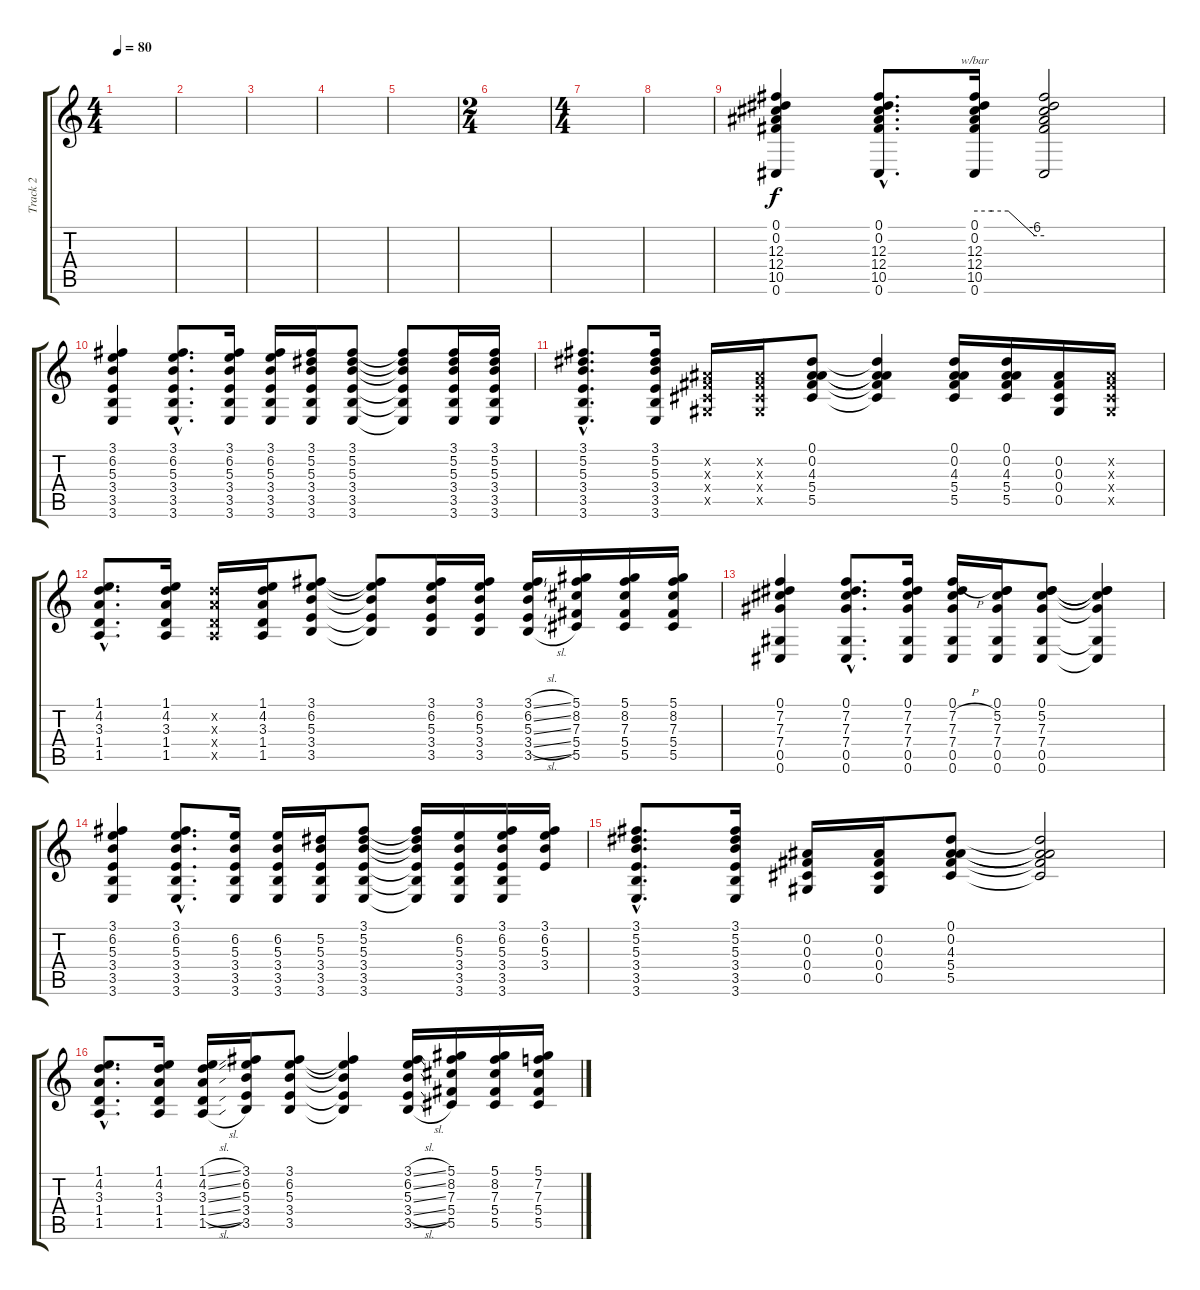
\track ("Track 2" "Track 2") {instrument electricguitarjazz}
\staff {score tabs}
\tuning (Eb4 Bb3 Gb3 Db3 Ab2 Db2) {hide}
\ts (4 4)
\tempo 80
\clef g2
\ks c
|
|
|
|
|
\ts (2 4)
|
\ts (4 4)
|
|
(0.1 0.2 12.3 12.4 10.5 0.6).4 (0.1{hac} 0.2{hac} 12.3{hac} 12.4{hac} 10.5{hac} 0.6{hac}).8{d} (0.1 0.2 12.3 12.4 10.5 0.6).16{tbe (custom default 0 0 15 0 29 0 52 -24 60 -24)} (0.1{t} 0.2{t} 12.3{t} 12.4{t} 10.5{t} 0.6{t}).2 |
(3.1 6.2 5.3 3.4 3.5 3.6).4 (3.1{hac} 6.2{hac} 5.3{hac} 3.4{hac} 3.5{hac} 3.6{hac}).8{d} (3.1 6.2 5.3 3.4 3.5 3.6).16 (3.1 6.2 5.3 3.4 3.5 3.6).16 (3.1 5.2 5.3 3.4 3.5 3.6).16 (3.1 5.2 5.3 3.4 3.5 3.6).8 (3.1{t} 5.2{t} 5.3{t} 3.4{t} 3.5{t} 3.6{t}).8 (3.1 5.2 5.3 3.4 3.5 3.6).16 (3.1 5.2 5.3 3.4 3.5 3.6).16 |
(3.1{hac} 5.2{hac} 5.3{hac} 3.4{hac} 3.5{hac} 3.6{hac}).8{d} (3.1 5.2 5.3 3.4 3.5 3.6).16 (0.2{x} 0.3{x} 0.4{x} 0.5{x}).16 (0.2{x} 0.3{x} 0.4{x} 0.5{x}).16 (0.1 0.2 4.3 5.4 5.5).8 (0.1{t} 0.2{t} 4.3{t} 5.4{t} 5.5{t}).4 (0.1 0.2 4.3 5.4 5.5).16 (0.1 0.2 4.3 5.4 5.5).16 (0.2 0.3 0.4 0.5).16 (0.2{x} 0.3{x} 0.4{x} 0.5{x}).16 |
(1.1{hac} 4.2{hac} 3.3{hac} 1.4{hac} 1.5{hac}).8{d} (1.1 4.2 3.3 1.4 1.5).16 (4.2{x} 3.3{x} 1.4{x} 1.5{x}).16 (1.1 4.2 3.3 1.4 1.5).16 (3.1 6.2 5.3 3.4 3.5).8 (3.1{t} 6.2{t} 5.3{t} 3.4{t} 3.5{t}).8 (3.1 6.2 5.3 3.4 3.5).16 (3.1 6.2 5.3 3.4 3.5).16 (3.1{sl} 6.2{sl} 5.3{sl} 3.4{sl} 3.5{sl}).16 (5.1 8.2 7.3 5.4 5.5).16 (5.1 8.2 7.3 5.4 5.5).16 (5.1 8.2 7.3 5.4 5.5).16 |
(0.1 7.2 7.3 7.4 0.5 0.6).4 (0.1{hac} 7.2{hac} 7.3{hac} 7.4{hac} 0.5{hac} 0.6{hac}).8{d} (0.1 7.2 7.3 7.4 0.5 0.6).16 (0.1 7.2{h} 7.3 7.4 0.5 0.6).16 (0.1 5.2 7.3 7.4 0.5 0.6).16 (0.1 5.2 7.3 7.4 0.5 0.6).8 (0.1{t} 5.2{t} 7.3{t} 7.4{t} 0.5{t} 0.6{t}).4 |
(3.1 6.2 5.3 3.4 3.5 3.6).4 (3.1{hac} 6.2{hac} 5.3{hac} 3.4{hac} 3.5{hac} 3.6{hac}).8{d} (6.2 5.3 3.4 3.5 3.6).16 (6.2 5.3 3.4 3.5 3.6).16 (5.2 5.3 3.4 3.5 3.6).16 (3.1 5.2 5.3 3.4 3.5 3.6).8 (3.1{t} 5.2{t} 5.3{t} 3.4{t} 3.5{t} 3.6{t}).16 (6.2 5.3 3.4 3.5 3.6).16 (3.1 6.2 5.3 3.4 3.5 3.6).16 (3.1 6.2 5.3 3.4).16 |
(3.1{hac} 5.2{hac} 5.3{hac} 3.4{hac} 3.5{hac} 3.6{hac}).8{d} (3.1 5.2 5.3 3.4 3.5 3.6).16 (0.2 0.3 0.4 0.5).16 (0.2 0.3 0.4 0.5).16 (0.1 0.2 4.3 5.4 5.5).8 (0.1{t} 0.2{t} 4.3{t} 5.4{t} 5.5{t}).2 |
(1.1{hac} 4.2{hac} 3.3{hac} 1.4{hac} 1.5{hac}).8{d} (1.1 4.2 3.3 1.4 1.5).16 (1.1{sl} 4.2{sl} 3.3{sl} 1.4{sl} 1.5{sl}).16 (3.1 6.2 5.3 3.4 3.5).16 (3.1 6.2 5.3 3.4 3.5).8 (3.1{t} 6.2{t} 5.3{t} 3.4{t} 3.5{t}).4 (3.1{sl} 6.2{sl} 5.3{sl} 3.4{sl} 3.5{sl}).16 (5.1 8.2 7.3 5.4 5.5).16 (5.1 8.2 7.3 5.4 5.5).16 (5.1 7.2 7.3 5.4 5.5).16
